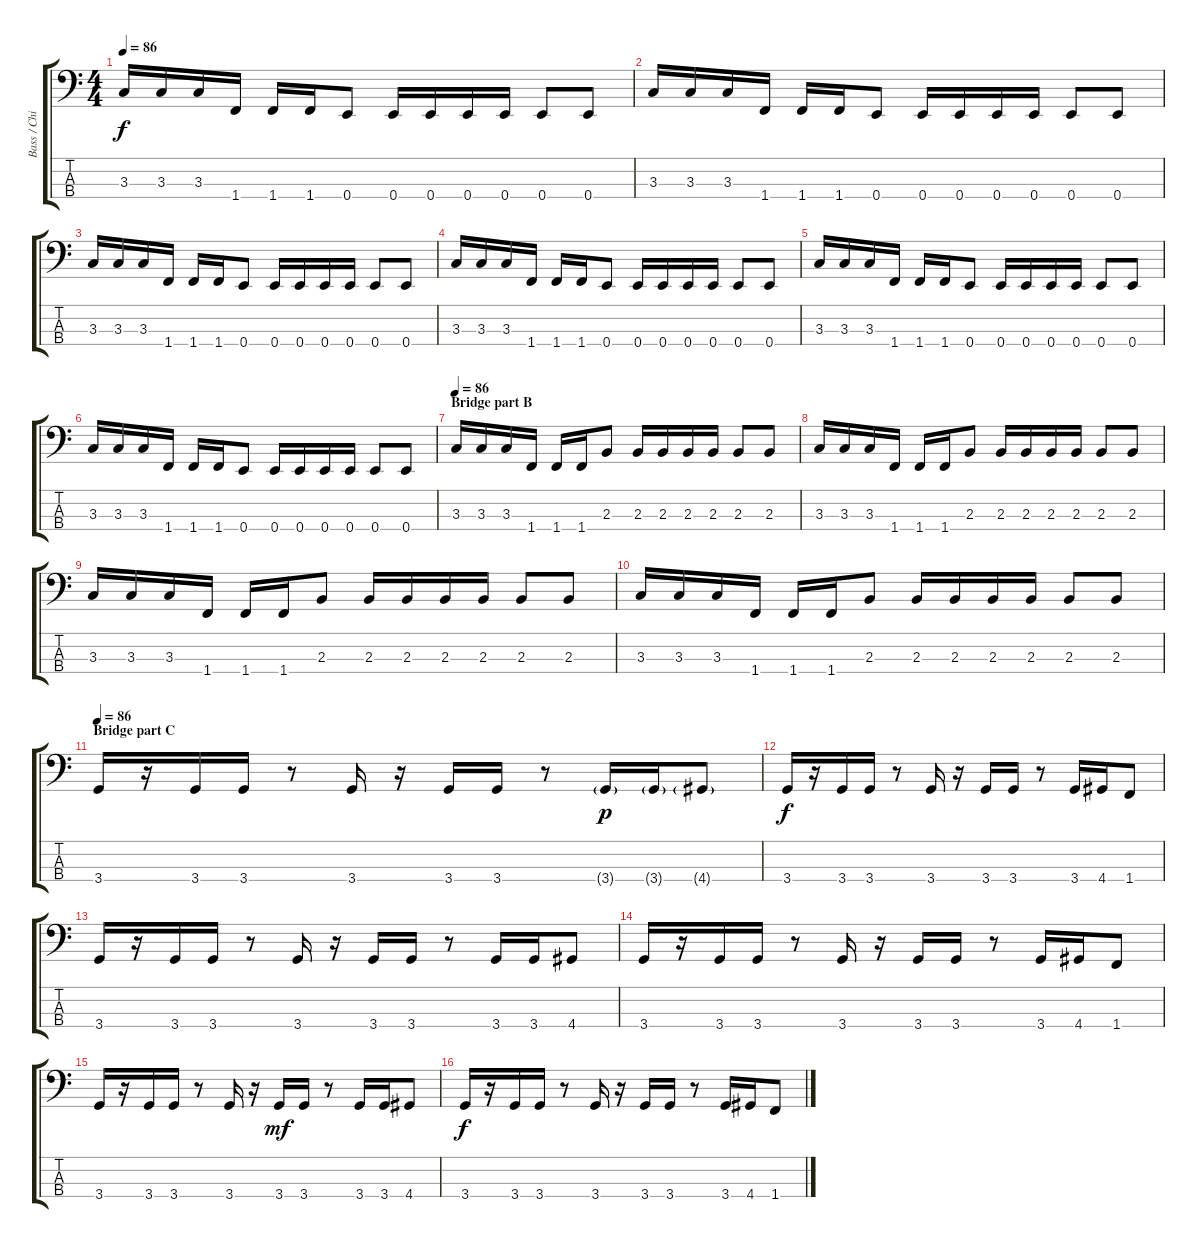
\track ("Bass / Chi Cheng" "Bass / Chi") {instrument electricbassfinger}
\staff {score tabs}
\tuning (G2 D2 A1 E1) {hide}
\ts (4 4)
\tempo 86
\clef f4
\ks c
3.3.16{dy f} 3.3.16 3.3.16 1.4.16 1.4.16 1.4.16 0.4.8 0.4.16 0.4.16 0.4.16 0.4.16 0.4.8 0.4.8 |
3.3.16 3.3.16 3.3.16 1.4.16 1.4.16 1.4.16 0.4.8 0.4.16 0.4.16 0.4.16 0.4.16 0.4.8 0.4.8 |
3.3.16 3.3.16 3.3.16 1.4.16 1.4.16 1.4.16 0.4.8 0.4.16 0.4.16 0.4.16 0.4.16 0.4.8 0.4.8 |
3.3.16 3.3.16 3.3.16 1.4.16 1.4.16 1.4.16 0.4.8 0.4.16 0.4.16 0.4.16 0.4.16 0.4.8 0.4.8 |
3.3.16 3.3.16 3.3.16 1.4.16 1.4.16 1.4.16 0.4.8 0.4.16 0.4.16 0.4.16 0.4.16 0.4.8 0.4.8 |
3.3.16 3.3.16 3.3.16 1.4.16 1.4.16 1.4.16 0.4.8 0.4.16 0.4.16 0.4.16 0.4.16 0.4.8 0.4.8 |
\section ("" "Bridge part B")
\tempo 86
3.3.16 3.3.16 3.3.16 1.4.16 1.4.16 1.4.16 2.3.8 2.3.16 2.3.16 2.3.16 2.3.16 2.3.8 2.3.8 |
3.3.16 3.3.16 3.3.16 1.4.16 1.4.16 1.4.16 2.3.8 2.3.16 2.3.16 2.3.16 2.3.16 2.3.8 2.3.8 |
3.3.16 3.3.16 3.3.16 1.4.16 1.4.16 1.4.16 2.3.8 2.3.16 2.3.16 2.3.16 2.3.16 2.3.8 2.3.8 |
3.3.16 3.3.16 3.3.16 1.4.16 1.4.16 1.4.16 2.3.8 2.3.16 2.3.16 2.3.16 2.3.16 2.3.8 2.3.8 |
\section ("" "Bridge part C")
\tempo 86
3.4.16{volume 9} r.16 3.4.16 3.4.16 r.8 3.4.16 r.16 3.4.16 3.4.16 r.8 3.4{g}.16{dy p} 3.4{g}.16 4.4{g}.8 |
3.4.16{dy f} r.16 3.4.16 3.4.16 r.8 3.4.16 r.16 3.4.16 3.4.16 r.8 3.4.16 4.4.16 1.4.8 |
3.4.16 r.16 3.4.16 3.4.16 r.8 3.4.16 r.16 3.4.16 3.4.16 r.8 3.4.16 3.4.16 4.4.8 |
3.4.16 r.16 3.4.16 3.4.16 r.8 3.4.16 r.16 3.4.16 3.4.16 r.8 3.4.16 4.4.16 1.4.8 |
3.4.16 r.16 3.4.16 3.4.16 r.8 3.4.16 r.16 3.4.16{dy mf} 3.4.16 r.8 3.4.16 3.4.16 4.4.8 |
3.4.16{dy f} r.16 3.4.16 3.4.16 r.8 3.4.16 r.16 3.4.16 3.4.16 r.8 3.4.16 4.4.16 1.4.8
